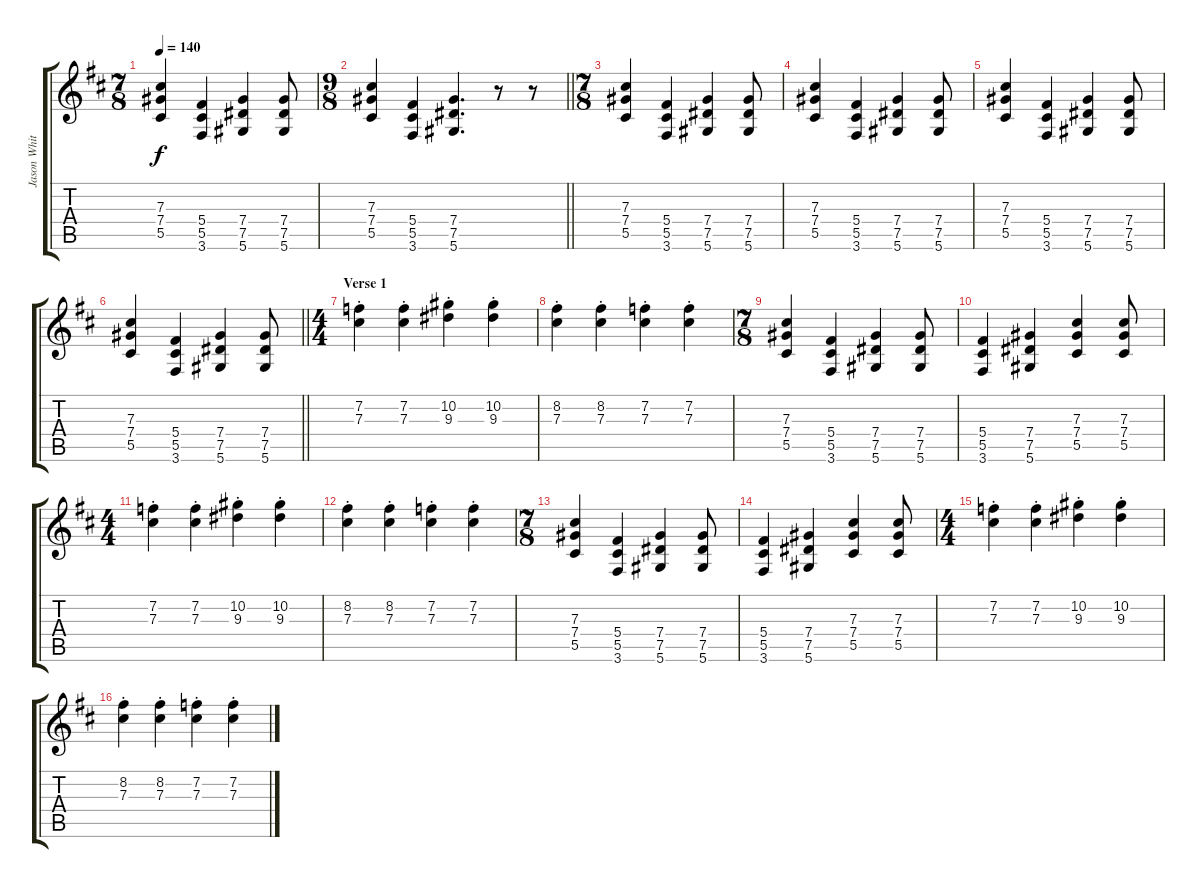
\track ("Jason White" "Jason Whit") {instrument overdrivenguitar}
\staff {score tabs}
\tuning (Eb4 Bb3 Gb3 Db3 Ab2 Eb2) {hide}
\ts (7 8)
\tempo 140
\clef g2
\ks d
(7.3 7.4 5.5).4{dy f} (5.4 5.5 3.6).4 (7.4 7.5 5.6).4 (7.4 7.5 5.6).8 |
\ts (9 8)
\barLineRight lightlight
(7.3 7.4 5.5).4 (5.4 5.5 3.6).4 (7.4 7.5 5.6).4{d} r.8 r.8 |
\ts (7 8)
(7.3 7.4 5.5).4 (5.4 5.5 3.6).4 (7.4 7.5 5.6).4 (7.4 7.5 5.6).8 |
(7.3 7.4 5.5).4 (5.4 5.5 3.6).4 (7.4 7.5 5.6).4 (7.4 7.5 5.6).8 |
(7.3 7.4 5.5).4 (5.4 5.5 3.6).4 (7.4 7.5 5.6).4 (7.4 7.5 5.6).8 |
\barLineRight lightlight
(7.3 7.4 5.5).4 (5.4 5.5 3.6).4 (7.4 7.5 5.6).4 (7.4 7.5 5.6).8 |
\ts (4 4)
\section ("" "Verse 1")
(7.2{st} 7.3{st}).4 (7.2{st} 7.3{st}).4 (10.2{st} 9.3{st}).4 (10.2{st} 9.3{st}).4 |
(8.2{st} 7.3{st}).4 (8.2{st} 7.3{st}).4 (7.2{st} 7.3{st}).4 (7.2{st} 7.3{st}).4 |
\ts (7 8)
(7.3 7.4 5.5).4 (5.4 5.5 3.6).4 (7.4 7.5 5.6).4 (7.4 7.5 5.6).8 |
(5.4 5.5 3.6).4 (7.4 7.5 5.6).4 (7.3 7.4 5.5).4 (7.3 7.4 5.5).8 |
\ts (4 4)
(7.2{st} 7.3{st}).4 (7.2{st} 7.3{st}).4 (10.2{st} 9.3{st}).4 (10.2{st} 9.3{st}).4 |
(8.2{st} 7.3{st}).4 (8.2{st} 7.3{st}).4 (7.2{st} 7.3{st}).4 (7.2{st} 7.3{st}).4 |
\ts (7 8)
(7.3 7.4 5.5).4 (5.4 5.5 3.6).4 (7.4 7.5 5.6).4 (7.4 7.5 5.6).8 |
(5.4 5.5 3.6).4 (7.4 7.5 5.6).4 (7.3 7.4 5.5).4 (7.3 7.4 5.5).8 |
\ts (4 4)
(7.2{st} 7.3{st}).4 (7.2{st} 7.3{st}).4 (10.2{st} 9.3{st}).4 (10.2{st} 9.3{st}).4 |
(8.2{st} 7.3{st}).4 (8.2{st} 7.3{st}).4 (7.2{st} 7.3{st}).4 (7.2{st} 7.3{st}).4
